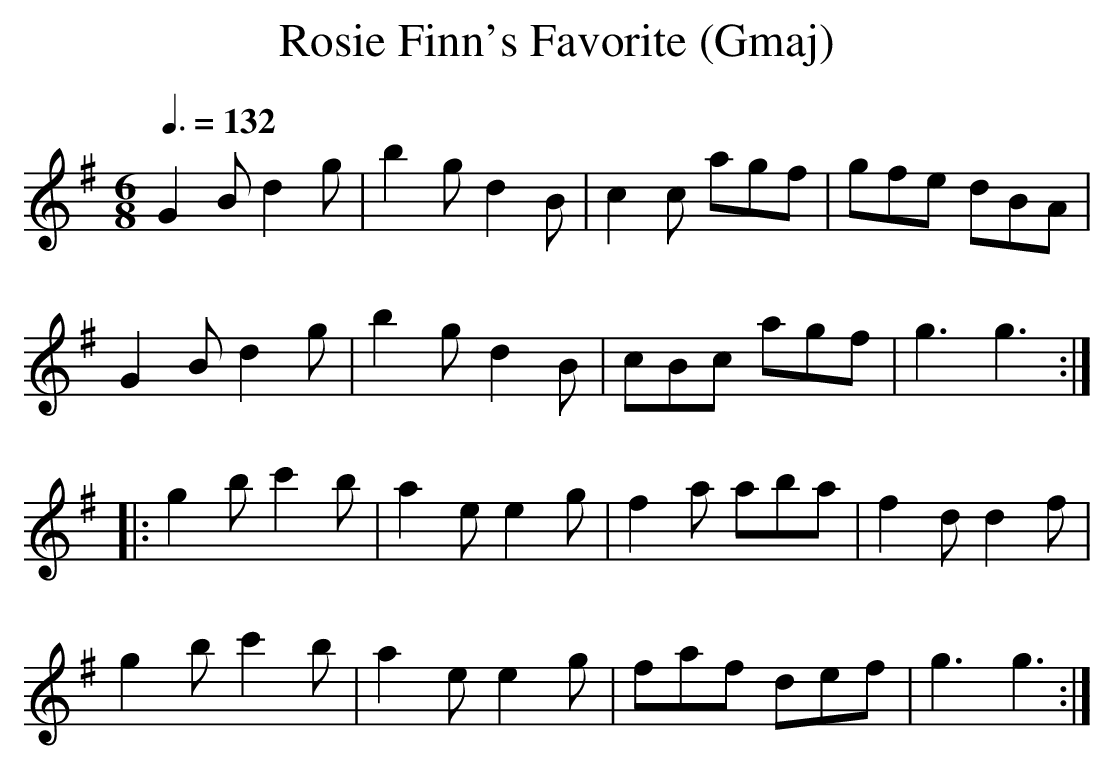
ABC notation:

X:1
T:Rosie Finn's Favorite (Gmaj)
Q:3/8=132
M:6/8
L:1/8
K:Gmaj
G2B d2g|b2g d2B|c2c agf|gfe dBA|
G2B d2g|b2g d2B|cBc agf|g3 g3:|
|:g2b c'2b|a2e e2g|f2a aba|f2d d2f|
g2b c'2b|a2e e2g|faf def|g3 g3:|
